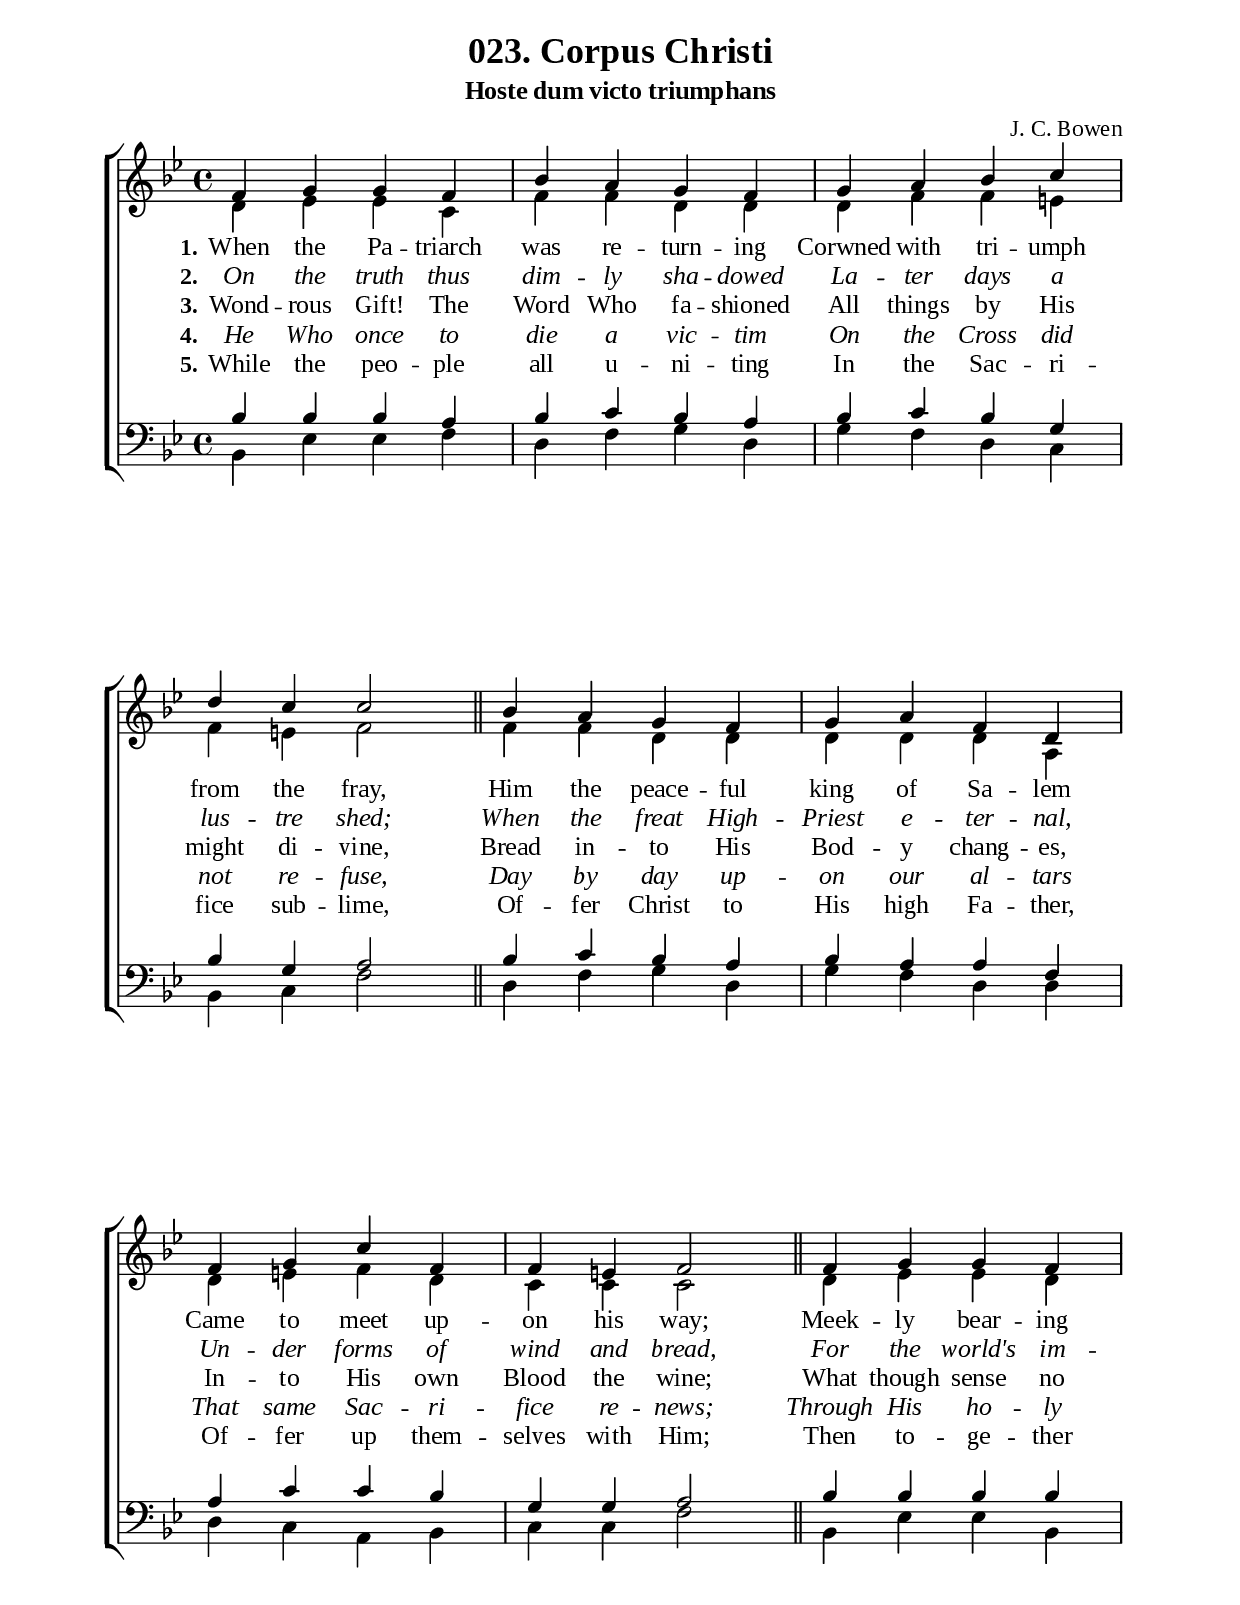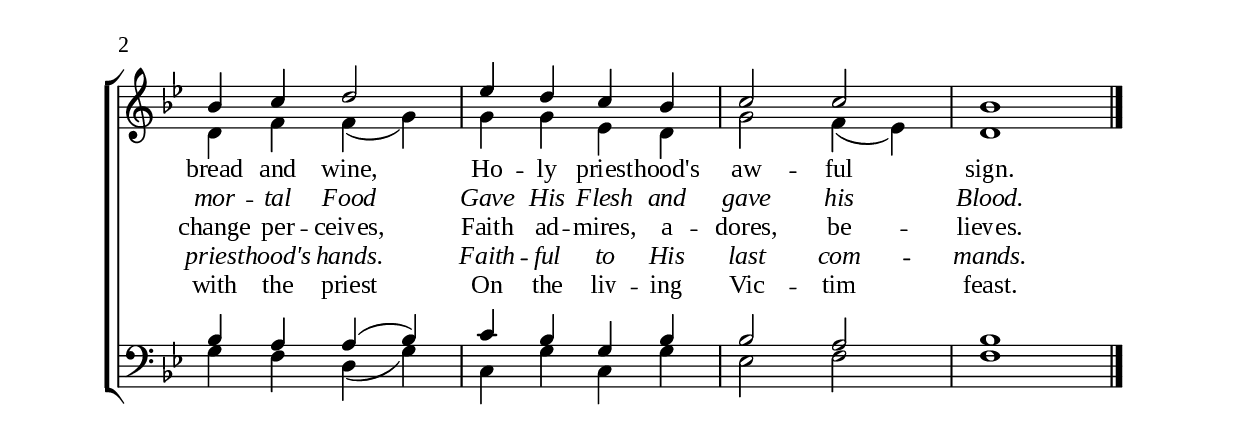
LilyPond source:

%%%%%%%%%%%%%%%%%%%%%%%%%%%%%
% CONTENTS OF THIS DOCUMENT
% 1. Common settings
% 2. Soprano verse music
% 3. Alto verse music
% 4. Tenor verse music
% 5. Basso verse music
% 6. Verse lyrics
% 7. Layout
%%%%%%%%%%%%%%%%%%%%%%%%%%%%%

%%%%%%%%%%%%%%%%%%%%%%%%%%%%%
% 1. Common settings
%%%%%%%%%%%%%%%%%%%%%%%%%%%%%
\version "2.18.2"

\header {
  title = "023. Corpus Christi"
  subtitle = "Hoste dum victo triumphans"
  %poet = ""
  composer = "J. C. Bowen"
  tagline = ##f
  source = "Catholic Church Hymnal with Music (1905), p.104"
  %site = ""
}

globalSettings= {
  \key bes \major
  \time 4/4
  %\override Score.BarNumber.break-visibility = ##(#t #t #t)
  \override Score.BarNumber.break-visibility = ##(#f #f #f)
}

verseSettings = {
  \phrasingSlurDashed
}

\paper {
  #(set-paper-size "a4")
  top-margin = 15\mm
  bottom-margin = 15\mm
  left-margin = 20\mm
  right-margin = 20\mm
  indent = #0
  #(define fonts
	 (make-pango-font-tree "Liberation Serif"
	 		       "Liberation Serif"
			       "Liberation Serif"
			       (/ 20 20)))
}

printItalic = \with {
  \override LyricText.font-shape = #'italic
}

%%%%%%%%%%%%%%%%%%%%%%%%%%%%%
% 2. Soprano verse music
%%%%%%%%%%%%%%%%%%%%%%%%%%%%%
musicVerseSoprano = \relative c' {
f4 g g f |
bes a g f |
g a bes c \break \bar "|"
d c c2 \bar "||"
bes4 a g f |
g a f d \break \bar "|"
f g c f, |
f e f2 \bar "||" 
f4 g g f \break \bar "|"
bes c d2 |
ees4 d c bes |
c2 c |
bes1 \bar "|."
}

%%%%%%%%%%%%%%%%%%%%%%%%%%%%%
% 3. Alto verse music
%%%%%%%%%%%%%%%%%%%%%%%%%%%%%
musicVerseAlto = \relative c' {
d4 ees ees c |
f f d d |
d f f e |
f e f2 |
f4 f d d |
d d d a |
d e f d |
c c c2 |
d4 ees ees d |
d f f (g) |
g g ees d |
g2 f4 (ees) |
d1
}

%%%%%%%%%%%%%%%%%%%%%%%%%%%%%
% 4. Tenor verse music
%%%%%%%%%%%%%%%%%%%%%%%%%%%%%
musicVerseTenor = \relative c' {
bes4 bes bes a |
bes c bes a |
bes c bes g |
bes g a2 |
bes4 c bes a |
bes a a f |
a c c bes |
g g a2 |
bes4 bes bes bes |
bes a a (bes) |
c bes g bes |
bes2 a |
bes1
}

%%%%%%%%%%%%%%%%%%%%%%%%%%%%%
% 5. Basso verse music
%%%%%%%%%%%%%%%%%%%%%%%%%%%%%
musicVerseBasso = \relative c {
bes4 ees ees f |
d f g d |
g f d c |
bes c f2 |
d4 f g d |
g f d d |
d c a bes |
c c f2 |
bes,4 ees ees bes |
g' f d (g) |
c, g' c, g' |
ees2 f |
f1
}

%%%%%%%%%%%%%%%%%%%%%%%%%%%%%
% 6. Verse lyrics
%%%%%%%%%%%%%%%%%%%%%%%%%%%%%
lyricVerseOne = \lyricmode {
  \set stanza = #"1."
  When the Pa -- triarch was re -- turn -- ing
  Corwned with tri -- umph from the fray,
  Him the peace -- ful king of Sa -- lem
  Came to meet up -- on his way;
  Meek -- ly bear -- ing bread and wine,
  Ho -- ly priest -- hood's aw -- ful sign.
}

lyricVerseTwo = \lyricmode {
  \set stanza = #"2."
  On the truth thus dim -- ly sha -- dowed
  La -- ter days a lus -- tre shed;
  When the freat High -- Priest e -- ter -- nal,
  Un -- der forms of wind and bread,
  For the world's im -- mor -- tal Food
  Gave His Flesh and gave his Blood.

}

lyricVerseThree = \lyricmode {
  \set stanza = #"3."
  Wond -- rous Gift! The Word Who fa -- shioned
  All things by His might di -- vine,
  Bread in -- to His Bod -- y chang -- es,
  In -- to His own Blood the wine;
  What though sense no change per -- ceives,
  Faith ad -- mires, a -- dores, be -- lieves.
}

lyricVerseFour = \lyricmode {
  \set stanza = #"4."
  He Who once to die a vic -- tim
  On the Cross did not re -- fuse,
  Day by day up -- on our al -- tars
  That same Sac -- ri -- fice re -- news;
  Through His ho -- ly priest -- hood's hands.
  Faith -- ful to His last com -- mands.
}

lyricVerseFive = \lyricmode {
  \set stanza = #"5."
  While the peo -- ple all u -- ni -- ting
  In the Sac -- ri -- fice sub -- lime,
  Of -- fer Christ to His high Fa -- ther,
  Of -- fer up them -- selves with Him;
  Then to -- ge -- ther with the priest
  On the liv -- ing Vic -- tim feast.
}

%%%%%%%%%%%%%%%%%%%%%%%%%%%%%
% 7. Layout
%%%%%%%%%%%%%%%%%%%%%%%%%%%%%
\score {
    \new ChoirStaff <<
      \new Staff <<
        \clef "treble"
        \new Voice = "soprano" {
          \voiceOne \globalSettings \verseSettings \stemUp \slurUp \musicVerseSoprano
        }
        \new Voice = "alto" {
          \voiceTwo \globalSettings \verseSettings \stemDown \slurDown \musicVerseAlto
        }
      >>
      \new Lyrics \lyricsto soprano \lyricVerseOne
      \new Lyrics \printItalic \lyricsto soprano \lyricVerseTwo
      \new Lyrics \lyricsto soprano \lyricVerseThree
      \new Lyrics \printItalic \lyricsto soprano \lyricVerseFour
      \new Lyrics \lyricsto soprano \lyricVerseFive
      \new Staff <<
        \clef "bass"
        \new Voice = "tenor" {
          \voiceOne \globalSettings \verseSettings \stemUp \slurUp \musicVerseTenor
        }
        \new Voice = "basso" {
          \voiceTwo \globalSettings \verseSettings \stemDown \slurDown \musicVerseBasso
        }
      >>
    >>
}

